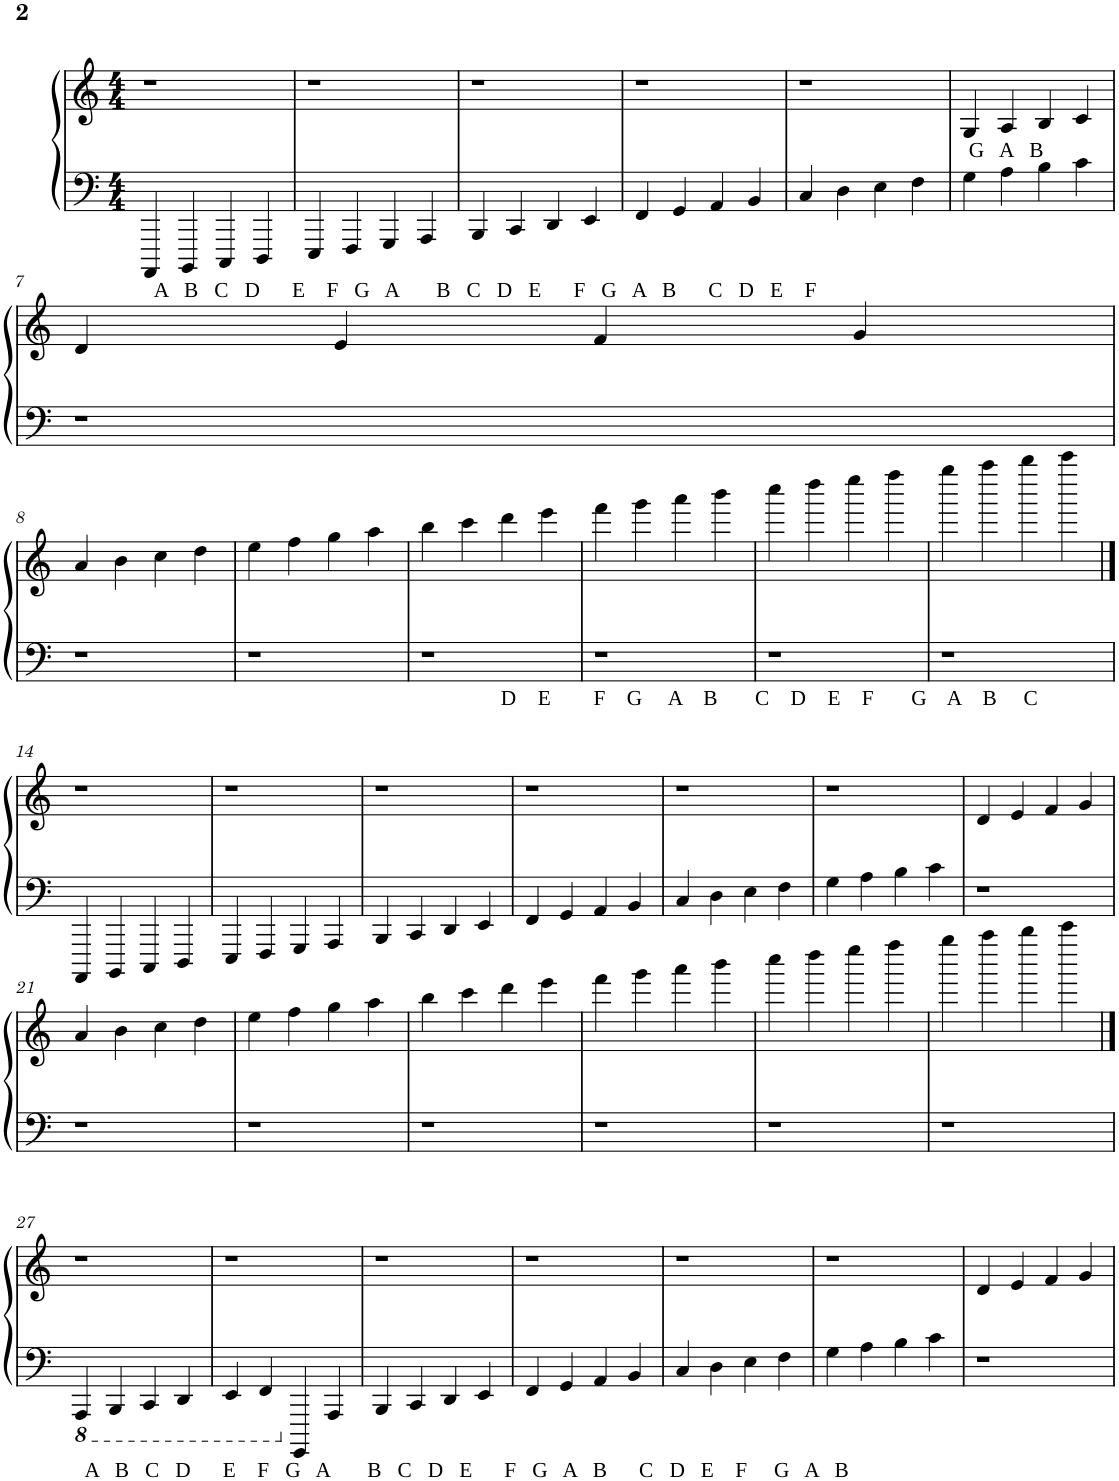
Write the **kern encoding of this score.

**kern	**kern
*part1	*part1
*staff2	*staff1
*I"Piano	*
*I'Pno.	*
*clefF4	*clefG2
*k[]	*k[]
*M4/4	*M4/4
=1	=1
!LO:TX:b:t=A   B   C   D      E    F   G   A       B   C   D   E      F   G   A   B      C   D   E    F	!
4AAAA/	1r
4BBBB/	.
4CCC/	.
4DDD/	.
=2	=2
4EEE/	1r
4FFF/	.
4GGG/	.
4AAA/	.
=3	=3
4BBB/	1r
4CC/	.
4DD/	.
4EE/	.
=4	=4
4FF/	1r
4GG/	.
4AA/	.
4BB/	.
=5	=5
4C/	1r
4D\	.
4E\	.
4F\	.
=6	=6
!	!LO:TX:b:t=G   A   B
4G\	4G/
4A\	4A/
4B\	4B/
4c\	4c/
!!LO:LB:g=z
=7	=7
1r	4d/
.	4e/
.	4f/
.	4g/
!!LO:LB:g=z
=8	=8
1r	4a/
.	4b\
.	4cc\
.	4dd\
=9	=9
1r	4ee\
.	4ff\
.	4gg\
.	4aa\
=10	=10
1r	4bb\
.	4ccc\
!	!LO:TX:b:t=D    E        F    G     A    B       C    D    E    F       G    A    B     C
.	4ddd\
.	4eee\
=11	=11
1r	4fff\
.	4ggg\
.	4aaa\
.	4bbb\
=12	=12
1r	4cccc\
.	4dddd\
.	4eeee\
.	4ffff\
=13	=13
1r	4gggg\
.	4aaaa\
.	4bbbb\
.	4ccccc\
!!LO:LB:g=z
==14	==14
4AAAA/	1r
4BBBB/	.
4CCC/	.
4DDD/	.
=15	=15
4EEE/	1r
4FFF/	.
4GGG/	.
4AAA/	.
=16	=16
4BBB/	1r
4CC/	.
4DD/	.
4EE/	.
=17	=17
4FF/	1r
4GG/	.
4AA/	.
4BB/	.
=18	=18
4C/	1r
4D\	.
4E\	.
4F\	.
=19	=19
4G\	1r
4A\	.
4B\	.
4c\	.
=20	=20
1r	4d/
.	4e/
.	4f/
.	4g/
!!LO:LB:g=z
=21	=21
1r	4a/
.	4b\
.	4cc\
.	4dd\
=22	=22
1r	4ee\
.	4ff\
.	4gg\
.	4aa\
=23	=23
1r	4bb\
.	4ccc\
.	4ddd\
.	4eee\
=24	=24
1r	4fff\
.	4ggg\
.	4aaa\
.	4bbb\
=25	=25
1r	4cccc\
.	4dddd\
.	4eeee\
.	4ffff\
=26	=26
1r	4gggg\
.	4aaaa\
.	4bbbb\
.	4ccccc\
!!LO:LB:g=z
==27	==27
*8ba	*
!LO:TX:b:t=A   B   C   D      E    F   G   A       B   C   D   E      F   G   A   B      C   D   E    F     G   A   B	!
4AAAA/	1r
4BBBB/	.
4CCC/	.
4DDD/	.
=28	=28
4EEE/	1r
4FFF/	.
*X8ba	*
4GGGG/	.
4AAA/	.
=29	=29
4BBB/	1r
4CC/	.
4DD/	.
4EE/	.
=30	=30
4FF/	1r
4GG/	.
4AA/	.
4BB/	.
=31	=31
4C/	1r
4D\	.
4E\	.
4F\	.
=32	=32
4G\	1r
4A\	.
4B\	.
4c\	.
=33	=33
1r	4d/
.	4e/
.	4f/
.	4g/
=	=
*-	*-
